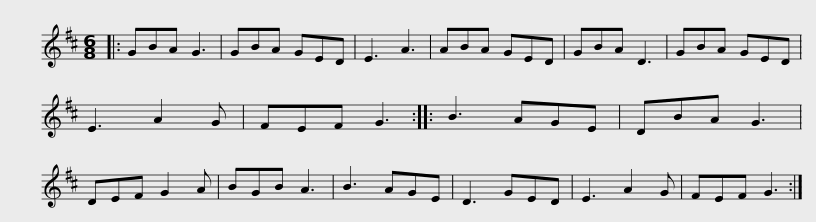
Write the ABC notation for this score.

X:1
L:1/8
M:6/8
I:linebreak $
K:D
V:1 treble
V:1
|: GBA G3 | GBA GED | E3 A3 | ABA GED | GBA D3 | %5
 GBA GED | E3 A2 G | FEF G3 ::$ B3 AGE | DBA G3 | %10
 DEF G2 A | BGB A3 | B3 AGE | D3 GED | E3 A2 G | %15
 FEF G3 :| %16
